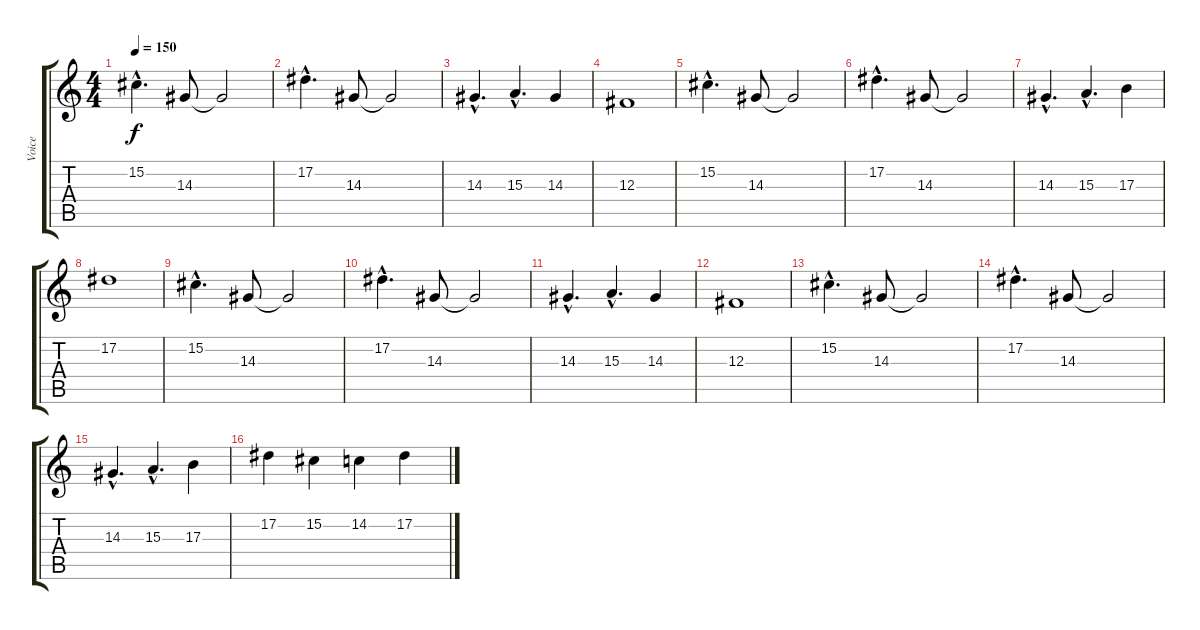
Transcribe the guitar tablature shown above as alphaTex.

\track ("Voice" "Voice") {instrument tenorsax}
\staff {score tabs}
\tuning (Eb4 Bb3 Gb3 Db3 Ab2 Eb2) {hide}
\ts (4 4)
\tempo 150
\clef g2
\ks c
15.2{hac}.4{d dy f} 14.3.8 14.3{t}.2 |
17.2{hac}.4{d} 14.3.8 14.3{t}.2 |
14.3{hac}.4{d} 15.3{hac}.4{d} 14.3.4 |
12.3.1 |
15.2{hac}.4{d} 14.3.8 14.3{t}.2 |
17.2{hac}.4{d} 14.3.8 14.3{t}.2 |
14.3{hac}.4{d} 15.3{hac}.4{d} 17.3.4 |
17.2.1 |
15.2{hac}.4{d} 14.3.8 14.3{t}.2 |
17.2{hac}.4{d} 14.3.8 14.3{t}.2 |
14.3{hac}.4{d} 15.3{hac}.4{d} 14.3.4 |
12.3.1 |
15.2{hac}.4{d} 14.3.8 14.3{t}.2 |
17.2{hac}.4{d} 14.3.8 14.3{t}.2 |
14.3{hac}.4{d} 15.3{hac}.4{d} 17.3.4 |
17.2.4 15.2.4 14.2.4 17.2.4
